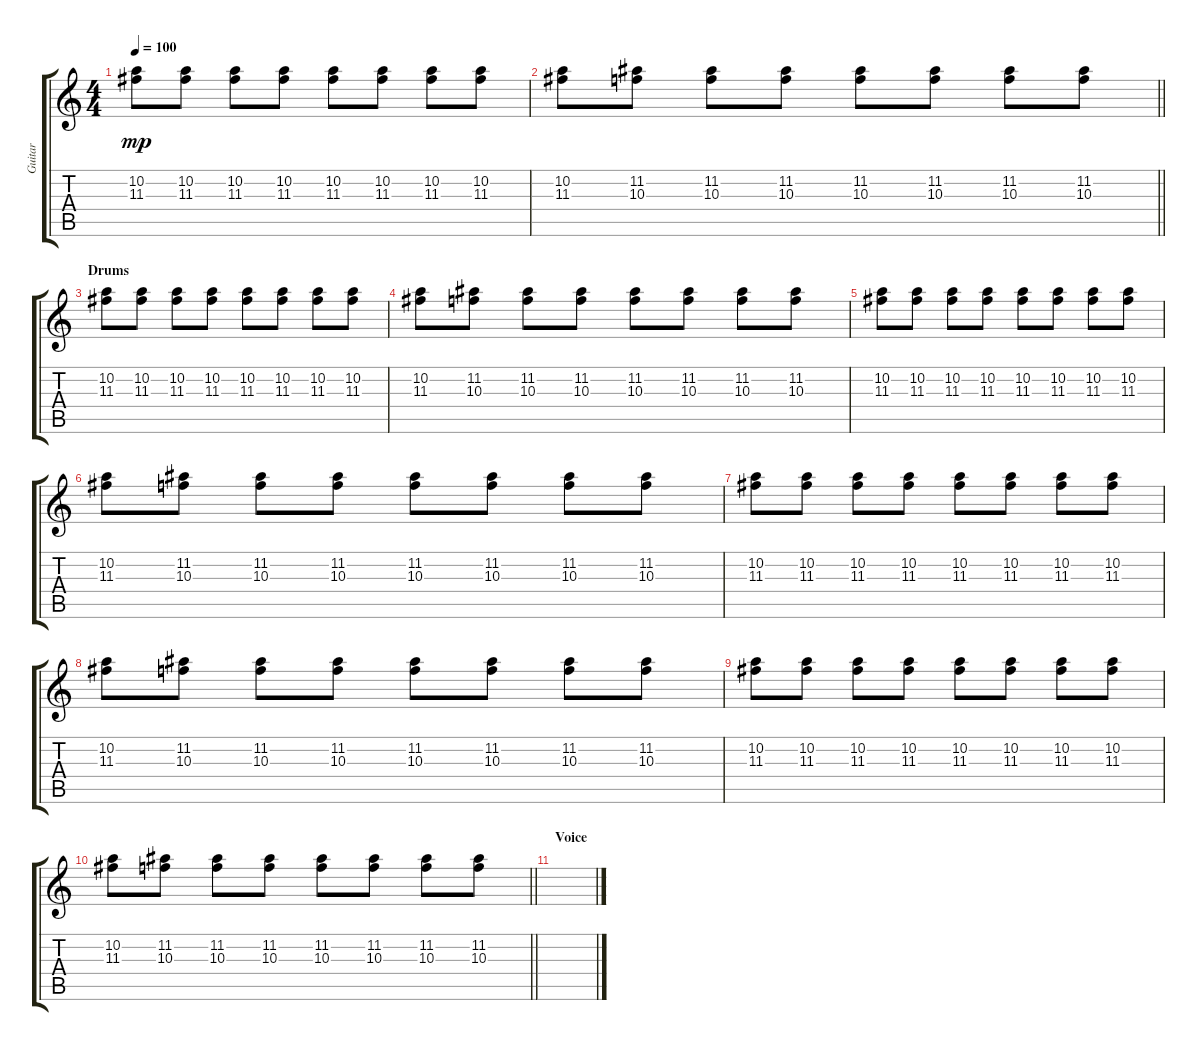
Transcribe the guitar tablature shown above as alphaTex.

\track ("Guitar" "Guitar") {instrument electricguitarclean}
\staff {score tabs}
\tuning (E4 B3 G3 D3 A2 D2) {hide}
\ts (4 4)
\tempo 100
\clef g2
\ks c
(10.2 11.3).8{dy mp instrument electricguitarclean} (10.2 11.3).8 (10.2 11.3).8 (10.2 11.3).8 (10.2 11.3).8 (10.2 11.3).8 (10.2 11.3).8 (10.2 11.3).8 |
\barLineRight lightlight
(10.2 11.3).8 (11.2 10.3).8 (11.2 10.3).8 (11.2 10.3).8 (11.2 10.3).8 (11.2 10.3).8 (11.2 10.3).8 (11.2 10.3).8 |
\section ("" "Drums")
(10.2 11.3).8 (10.2 11.3).8 (10.2 11.3).8 (10.2 11.3).8 (10.2 11.3).8 (10.2 11.3).8 (10.2 11.3).8 (10.2 11.3).8 |
(10.2 11.3).8 (11.2 10.3).8 (11.2 10.3).8 (11.2 10.3).8 (11.2 10.3).8 (11.2 10.3).8 (11.2 10.3).8 (11.2 10.3).8 |
(10.2 11.3).8{instrument electricguitarclean} (10.2 11.3).8 (10.2 11.3).8 (10.2 11.3).8 (10.2 11.3).8 (10.2 11.3).8 (10.2 11.3).8 (10.2 11.3).8 |
(10.2 11.3).8 (11.2 10.3).8 (11.2 10.3).8 (11.2 10.3).8 (11.2 10.3).8 (11.2 10.3).8 (11.2 10.3).8 (11.2 10.3).8 |
(10.2 11.3).8 (10.2 11.3).8 (10.2 11.3).8 (10.2 11.3).8 (10.2 11.3).8 (10.2 11.3).8 (10.2 11.3).8 (10.2 11.3).8 |
(10.2 11.3).8 (11.2 10.3).8 (11.2 10.3).8 (11.2 10.3).8 (11.2 10.3).8 (11.2 10.3).8 (11.2 10.3).8 (11.2 10.3).8 |
(10.2 11.3).8 (10.2 11.3).8 (10.2 11.3).8 (10.2 11.3).8 (10.2 11.3).8 (10.2 11.3).8 (10.2 11.3).8 (10.2 11.3).8 |
\barLineRight lightlight
(10.2 11.3).8 (11.2 10.3).8 (11.2 10.3).8 (11.2 10.3).8 (11.2 10.3).8 (11.2 10.3).8 (11.2 10.3).8 (11.2 10.3).8 |
\section ("" "Voice")
